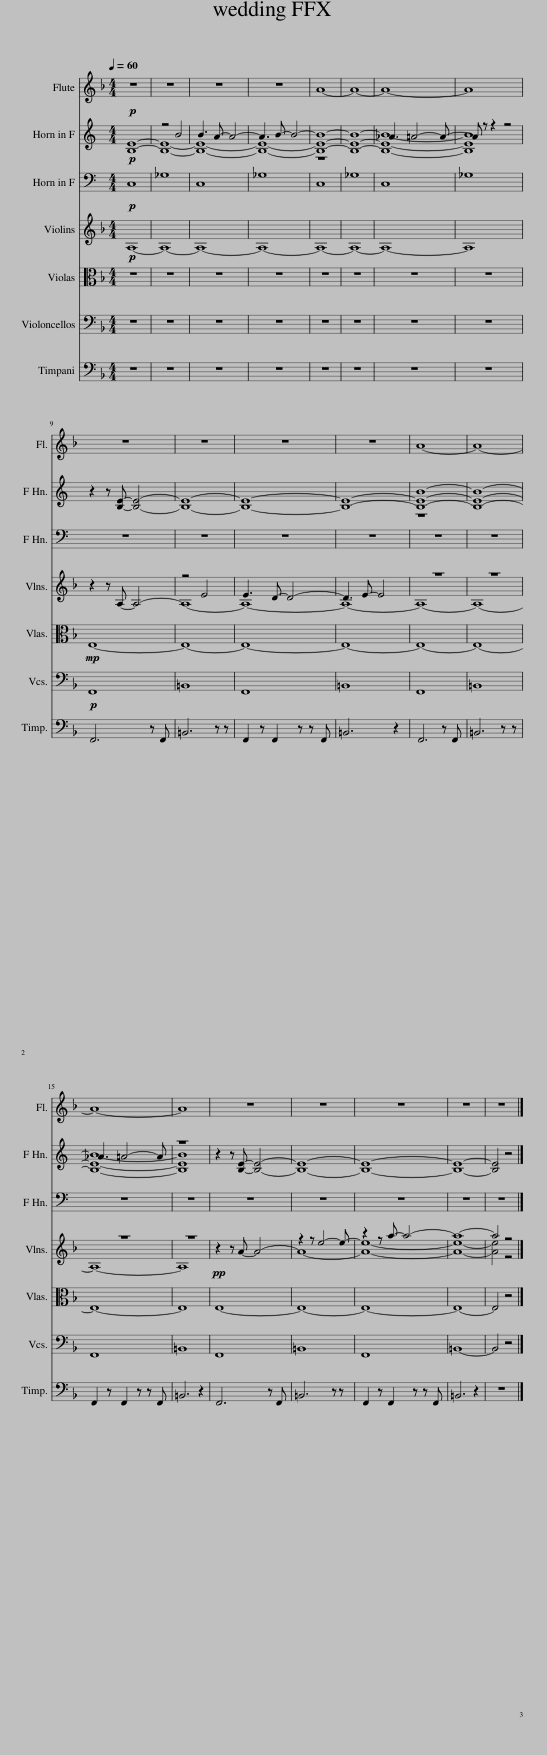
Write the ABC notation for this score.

X:1
%%score 1 ( 2 3 ) 4 ( 5 6 ) 7 8 9
L:1/8
Q:1/4=60
M:4/4
I:linebreak $
K:F
V:1 treble
V:2 treble transpose=-7
V:3 treble transpose="-7 "
V:4 bass transpose=-7
V:5 treble
V:6 treble
V:7 alto
V:8 bass
V:9 bass
V:1
!p! z8 | z8 | z8 | z8 | A8- | %5
 A8- | A8- | A8 |$ z8 | z8 | %10
 z8 | z8 | A8- | A8- |$ A8- | %15
 A8 | z8 | z8 | z8 | z8 | %20
 z8 |] %21
V:2
[K:C]!p! [B,E]8- | z4 B4 | B3 A- A4- | A3 B- B4- | [B,EB]8- | %5
 [B,EB]8- | _A3 =A4- A- | A z z2 z4 |$ z2 z [B,E]- [B,E]4- | [B,E]8- | %10
 [B,E]8- | [B,E]8- | [B,EB]8- | [B,EB]8- |$ _A3 =A4- A | %15
 z8 | z2 z [B,E]- [B,E]4- | [B,E]8- | [B,E]8- | [B,E]8- | %20
 [B,E]4 z4 |] %21
V:3
[K:C] x8 | [B,E]8- | [B,E]8- | [B,E]8- | z8 | %5
 x8 | [B,EB]8- | [B,EB]8 |$ x8 | x8 | %10
 x8 | x8 | z8 | x8 |$ [B,EB]8- | %15
 [B,EB]8 | x8 | x8 | x8 | x8 | %20
 x8 |] %21
V:4
[K:C]!p! C,8 | _G,8 | C,8 | _G,8 | C,8 | %5
 _G,8 | C,8 | _G,8 |$ z8 | z8 | %10
 z8 | z8 | z8 | z8 |$ z8 | %15
 z8 | z8 | z8 | z8 | z8 | %20
 z8 |] %21
V:5
!p! A,8- | A,8- | A,8- | A,8- | A,8- | %5
 A,8- | A,8- | A,8 |$ z2 z A,- A,4- | z4 E4 | %10
 E3 D- D4- | D3 E- E4 | z8 | z8 |$ z8 | %15
 z8 |!pp! z2 z A- A4- | z2 z e4- e- | z2 z a- a4- | a8- | %20
 a4 z4 |] %21
V:6
 x8 | x8 | x8 | x8 | x8 | %5
 x8 | x8 | x8 |$ x8 | A,8- | %10
 A,8- | A,8- | A,8- | A,8- |$ A,8- | %15
 A,8 | x8 | A8- | [Ae]8- | [Ae]8- | %20
 [Ae]4 z4 |] %21
V:7
 z8 | z8 | z8 | z8 | z8 | %5
 z8 | z8 | z8 |$!mp! E,8- | E,8- | %10
 E,8- | E,8- | E,8- | E,8- |$ E,8- | %15
 E,8 | E,8- | E,8- | E,8- | E,8- | %20
 E,4 z4 |] %21
V:8
 z8 | z8 | z8 | z8 | z8 | %5
 z8 | z8 | z8 |$!p! F,,8 | =B,,8 | %10
 F,,8 | =B,,8 | F,,8 | =B,,8 |$ F,,8 | %15
 =B,,8 | F,,8 | =B,,8 | F,,8 | =B,,8- | %20
 B,,4 z4 |] %21
V:9
 z8 | z8 | z8 | z8 | z8 | %5
 z8 | z8 | z8 |$ F,,6 z F,, | =B,,6 z z | %10
 F,,2 z F,,2 z z F,, | =B,,6 z2 | F,,6 z F,, | =B,,6 z z |$ F,,2 z F,,2 z z F,, | %15
 =B,,6 z2 | F,,6 z F,, | =B,,6 z z | F,,2 z F,,2 z z F,, | =B,,6 z2 | %20
 z8 |] %21
